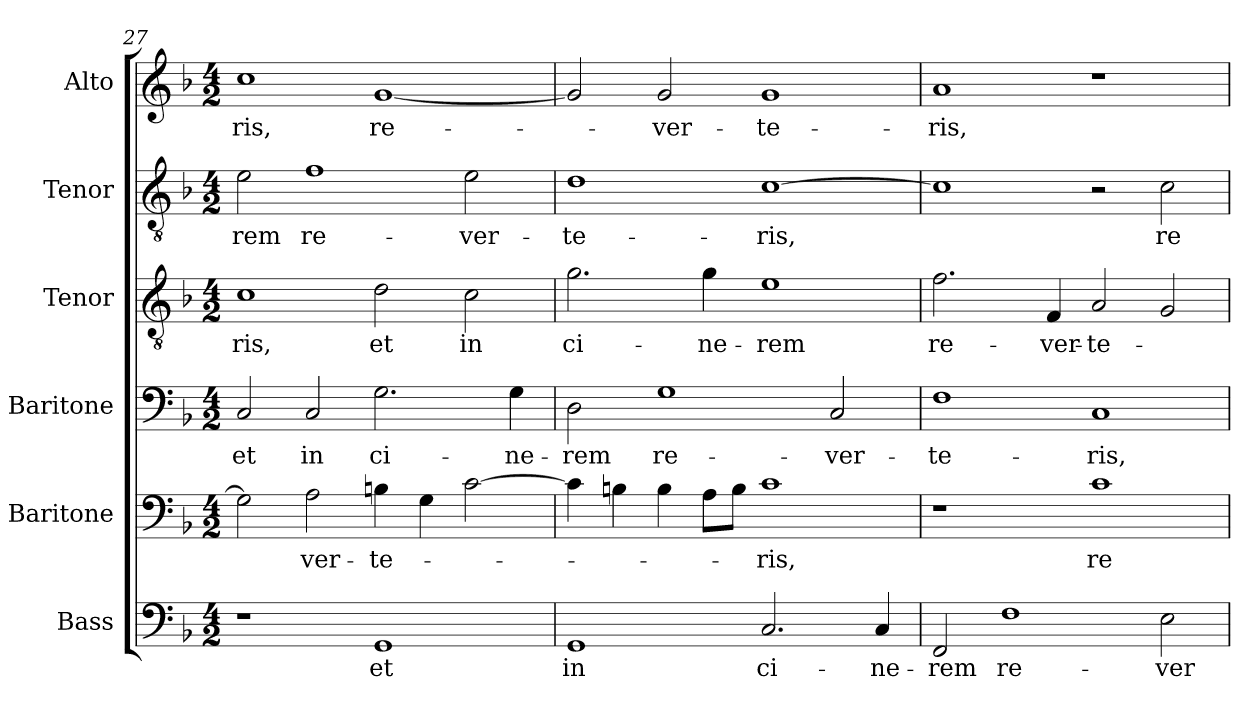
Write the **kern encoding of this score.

**kern	**text	**kern	**text	**kern	**text	**kern	**text	**kern	**text	**kern	**text
*part6	*part6	*part5	*part5	*part4	*part4	*part3	*part3	*part2	*part2	*part1	*part1
*staff6	*staff6	*staff5	*staff5	*staff4	*staff4	*staff3	*staff3	*staff2	*staff2	*staff1	*staff1
*I"Bass	*	*I"Baritone	*	*I"Baritone	*	*I"Tenor	*	*I"Tenor	*	*I"Alto	*
*I'B.	*	*I'Bar.	*	*I'Bar.	*	*I'T.	*	*I'T.	*	*I'A.	*
!!LO:LB:g=z
*clefF4	*	*clefF4	*	*clefF4	*	*clefGv2	*	*clefGv2	*	*clefG2	*
*	*	*	*	*	*	*ITrd7c12	*	*ITrd7c12	*	*	*
*k[b-]	*	*k[b-]	*	*k[b-]	*	*k[b-]	*	*k[b-]	*	*k[b-]	*
*F:	*	*F:	*	*F:	*	*F:	*	*F:	*	*F:	*
*M4/2	*	*M4/2	*	*M4/2	*	*M4/2	*	*M4/2	*	*M4/2	*
=27	=27	=27	=27	=27	=27	=27	=27	=27	=27	=27	=27
!	!	!	!	!	!LO:LY:b:color=#000000	!	!	!	!	!	!
!	!	!	!	!	!	!	!LO:LY:b:color=#000000	!	!	!	!
!	!	!	!	!	!	!	!	!	!LO:LY:b:color=#000000	!	!
!	!	!	!	!	!	!	!	!	!	!	!LO:LY:b:color=#000000
1r	.	2Gi\]	.	2Ci/	et	1Ci	-ris,	2Ei\	-rem	1cci	-ris,
!	!	!	!LO:LY:b:color=#000000	!	!	!	!	!	!	!	!
!	!	!	!	!	!LO:LY:b:color=#000000	!	!	!	!	!	!
!	!	!	!	!	!	!	!	!	!LO:LY:b:color=#000000	!	!
.	.	2Ai\	-ver-	2Ci/	in	.	.	1Fi	re-	.	.
!	!LO:LY:b:color=#000000	!	!	!	!	!	!	!	!	!	!
!	!	!	!LO:LY:b:color=#000000	!	!	!	!	!	!	!	!
!	!	!	!	!	!LO:LY:b:color=#000000	!	!	!	!	!	!
!	!	!	!	!	!	!	!LO:LY:b:color=#000000	!	!	!	!
!	!	!	!	!	!	!	!	!	!	!	!LO:LY:b:color=#000000
1GGi	et	4Bni\	-te-	2.Gi\	ci-	2Di\	et	.	.	[1gi	re-
.	.	4Gi\	.	.	.	.	.	.	.	.	.
!	!	!	!	!	!	!	!LO:LY:b:color=#000000	!	!	!	!
!	!	!	!	!	!	!	!	!	!LO:LY:b:color=#000000	!	!
.	.	[2ci\	.	.	.	2Ci\	in	2Ei\	-ver-	.	.
!	!	!	!	!	!LO:LY:b:color=#000000	!	!	!	!	!	!
.	.	.	.	4Gi\	-ne-	.	.	.	.	.	.
=28	=28	=28	=28	=28	=28	=28	=28	=28	=28	=28	=28
!	!LO:LY:b:color=#000000	!	!	!	!	!	!	!	!	!	!
!	!	!	!	!	!LO:LY:b:color=#000000	!	!	!	!	!	!
!	!	!	!	!	!	!	!LO:LY:b:color=#000000	!	!	!	!
!	!	!	!	!	!	!	!	!	!LO:LY:b:color=#000000	!	!
1GGi	in	4ci\]	.	2Di\	-rem	2.Gi\	ci-	1Di	-te-	2gi/]	.
.	.	4Bni\	.	.	.	.	.	.	.	.	.
!	!	!	!	!	!LO:LY:b:color=#000000	!	!	!	!	!	!
!	!	!	!	!	!	!	!	!	!	!	!LO:LY:b:color=#000000
.	.	4Bi\	.	1Gi	re-	.	.	.	.	2gi/	-ver-
!	!	!	!	!	!	!	!LO:LY:b:color=#000000	!	!	!	!
.	.	8Ai\L	.	.	.	4Gi\	-ne-	.	.	.	.
.	.	8Bi\J	.	.	.	.	.	.	.	.	.
!	!LO:LY:b:color=#000000	!	!	!	!	!	!	!	!	!	!
!	!	!	!LO:LY:b:color=#000000	!	!	!	!	!	!	!	!
!	!	!	!	!	!	!	!LO:LY:b:color=#000000	!	!	!	!
!	!	!	!	!	!	!	!	!	!LO:LY:b:color=#000000	!	!
!	!	!	!	!	!	!	!	!	!	!	!LO:LY:b:color=#000000
2.Ci/	ci-	1ci	-ris,	.	.	1Ei	-rem	[1Ci	-ris,	1gi	-te-
!	!	!	!	!	!LO:LY:b:color=#000000	!	!	!	!	!	!
.	.	.	.	2Ci/	-ver-	.	.	.	.	.	.
!	!LO:LY:b:color=#000000	!	!	!	!	!	!	!	!	!	!
4Ci/	-ne-	.	.	.	.	.	.	.	.	.	.
=29	=29	=29	=29	=29	=29	=29	=29	=29	=29	=29	=29
!	!LO:LY:b:color=#000000	!	!	!	!	!	!	!	!	!	!
!	!	!	!	!	!LO:LY:b:color=#000000	!	!	!	!	!	!
!	!	!	!	!	!	!	!LO:LY:b:color=#000000	!	!	!	!
!	!	!	!	!	!	!	!	!	!	!	!LO:LY:b:color=#000000
2FFi/	-rem	1r	.	1Fi	-te-	2.Fi\	re-	1Ci]	.	1ai	-ris,
!	!LO:LY:b:color=#000000	!	!	!	!	!	!	!	!	!	!
1Fi	re-	.	.	.	.	.	.	.	.	.	.
!	!	!	!	!	!	!	!LO:LY:b:color=#000000	!	!	!	!
.	.	.	.	.	.	4FFi/	-ver-	.	.	.	.
!	!	!	!LO:LY:b:color=#000000	!	!	!	!	!	!	!	!
!	!	!	!	!	!LO:LY:b:color=#000000	!	!	!	!	!	!
!	!	!	!	!	!	!	!LO:LY:b:color=#000000	!	!	!	!
.	.	1ci	re-	1Ci	-ris,	2AAi/	-te-	2r	.	1r	.
!	!LO:LY:b:color=#000000	!	!	!	!	!	!	!	!	!	!
!	!	!	!	!	!	!	!	!	!LO:LY:b:color=#000000	!	!
2Ei\	-ver-	.	.	.	.	2GGi/	.	2Ci\	re-	.	.
=	=	=	=	=	=	=	=	=	=	=	=
*-	*-	*-	*-	*-	*-	*-	*-	*-	*-	*-	*-
